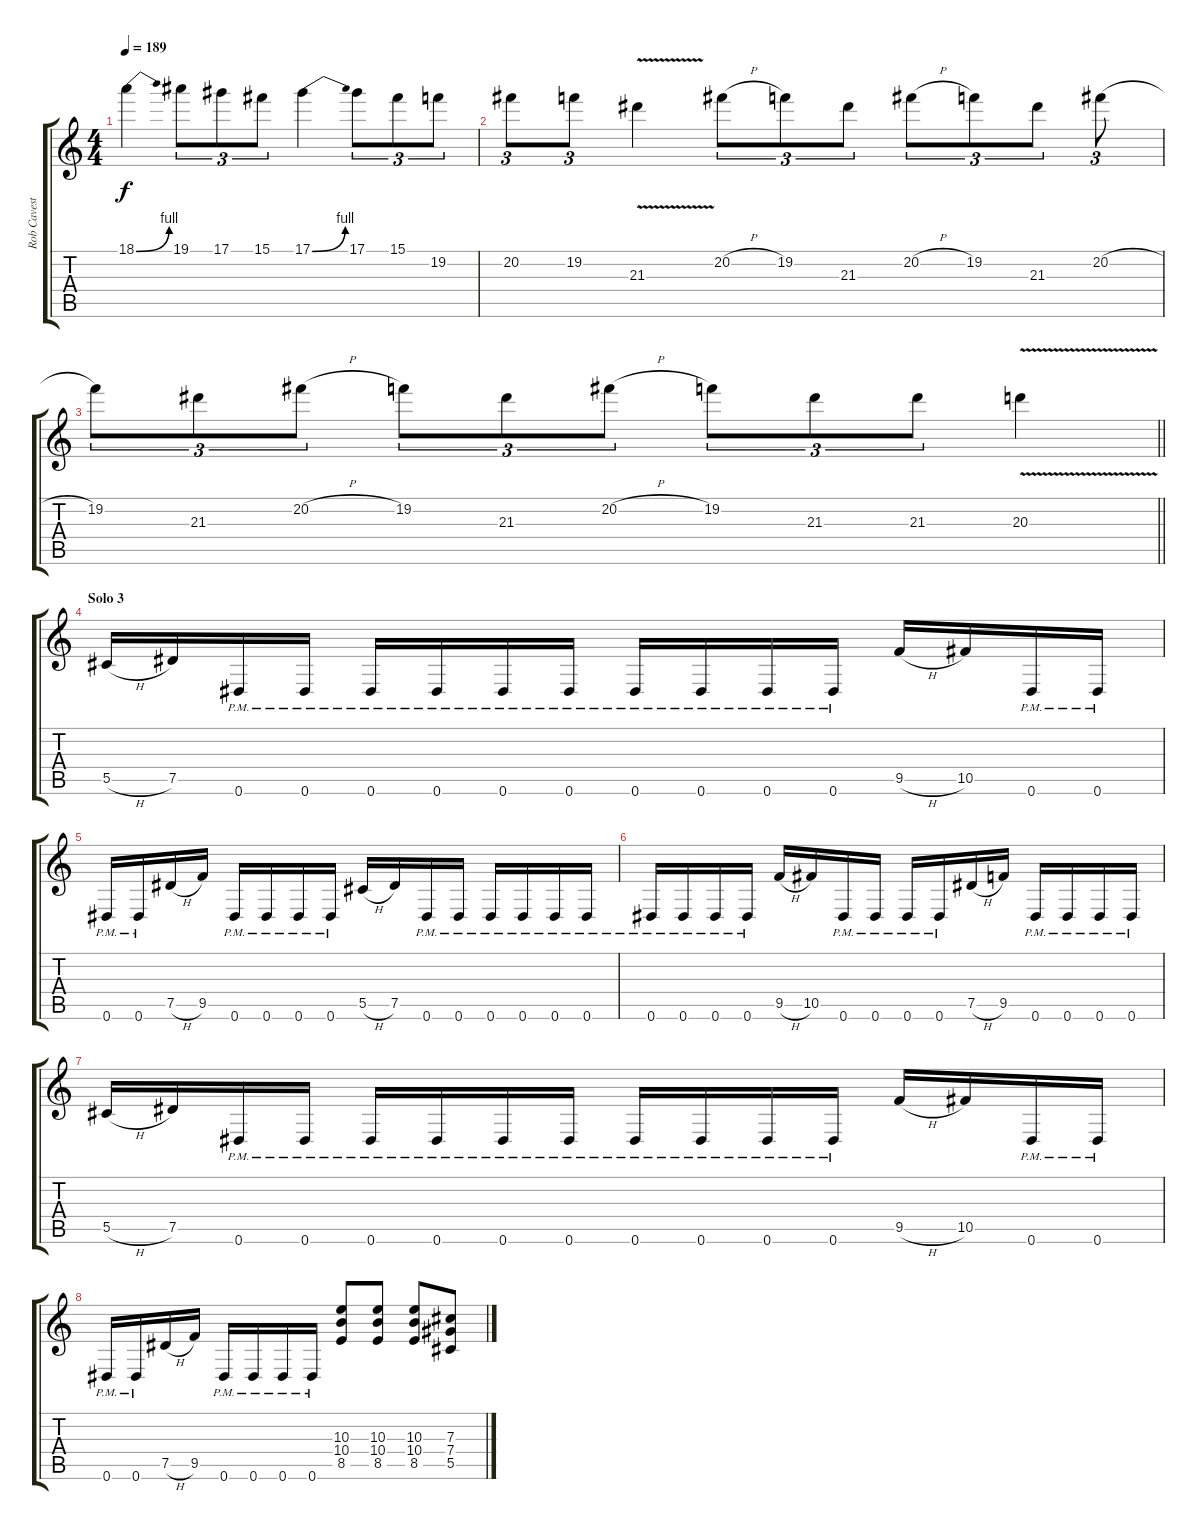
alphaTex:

\track ("Rob Cavestany" "Rob Cavest") {instrument distortionguitar}
\staff {score tabs}
\tuning (Eb4 Bb3 Gb3 Db3 Ab2 Eb2) {hide}
\ts (4 4)
\tempo 189
\clef g2
\ks c
18.1{be (bend 0 0 60 4)}.4{dy f} 19.1.8{tu (3 2)} 17.1.8{tu (3 2)} 15.1.8{tu (3 2)} 17.1{be (bend 0 0 60 4)}.4 17.1.8{tu (3 2)} 15.1.8{tu (3 2)} 19.2.8{tu (3 2)} |
20.2.8{tu (3 2)} 19.2.8{tu (3 2)} 21.3{v}.4 20.2{h}.8{tu (3 2)} 19.2.8{tu (3 2)} 21.3.8{tu (3 2)} 20.2{h}.8{tu (3 2)} 19.2.8{tu (3 2)} 21.3.8{tu (3 2)} 20.2{h}.8{tu (3 2)} |
\barLineRight lightlight
19.2.8{tu (3 2)} 21.3.8{tu (3 2)} 20.2{h}.8{tu (3 2)} 19.2.8{tu (3 2)} 21.3.8{tu (3 2)} 20.2{h}.8{tu (3 2)} 19.2.8{tu (3 2)} 21.3.8{tu (3 2)} 21.3.8{tu (3 2)} 20.3{v}.4 |
\section ("" "Solo 3")
5.5{h}.16 7.5.16 0.6{pm}.16 0.6{pm}.16 0.6{pm}.16 0.6{pm}.16 0.6{pm}.16 0.6{pm}.16 0.6{pm}.16 0.6{pm}.16 0.6{pm}.16 0.6{pm}.16 9.5{h}.16 10.5.16 0.6{pm}.16 0.6{pm}.16 |
0.6{pm}.16 0.6{pm}.16 7.5{h}.16 9.5.16 0.6{pm}.16 0.6{pm}.16 0.6{pm}.16 0.6{pm}.16 5.5{h}.16 7.5.16 0.6{pm}.16 0.6{pm}.16 0.6{pm}.16 0.6{pm}.16 0.6{pm}.16 0.6{pm}.16 |
0.6{pm}.16 0.6{pm}.16 0.6{pm}.16 0.6{pm}.16 9.5{h}.16 10.5.16 0.6{pm}.16 0.6{pm}.16 0.6{pm}.16 0.6{pm}.16 7.5{h}.16 9.5.16 0.6{pm}.16 0.6{pm}.16 0.6{pm}.16 0.6{pm}.16 |
5.5{h}.16 7.5.16 0.6{pm}.16 0.6{pm}.16 0.6{pm}.16 0.6{pm}.16 0.6{pm}.16 0.6{pm}.16 0.6{pm}.16 0.6{pm}.16 0.6{pm}.16 0.6{pm}.16 9.5{h}.16 10.5.16 0.6{pm}.16 0.6{pm}.16 |
0.6{pm}.16 0.6{pm}.16 7.5{h}.16 9.5.16 0.6{pm}.16 0.6{pm}.16 0.6{pm}.16 0.6{pm}.16 (10.3 10.4 8.5).8 (10.3 10.4 8.5).8 (10.3 10.4 8.5).8 (7.3 7.4 5.5).8
